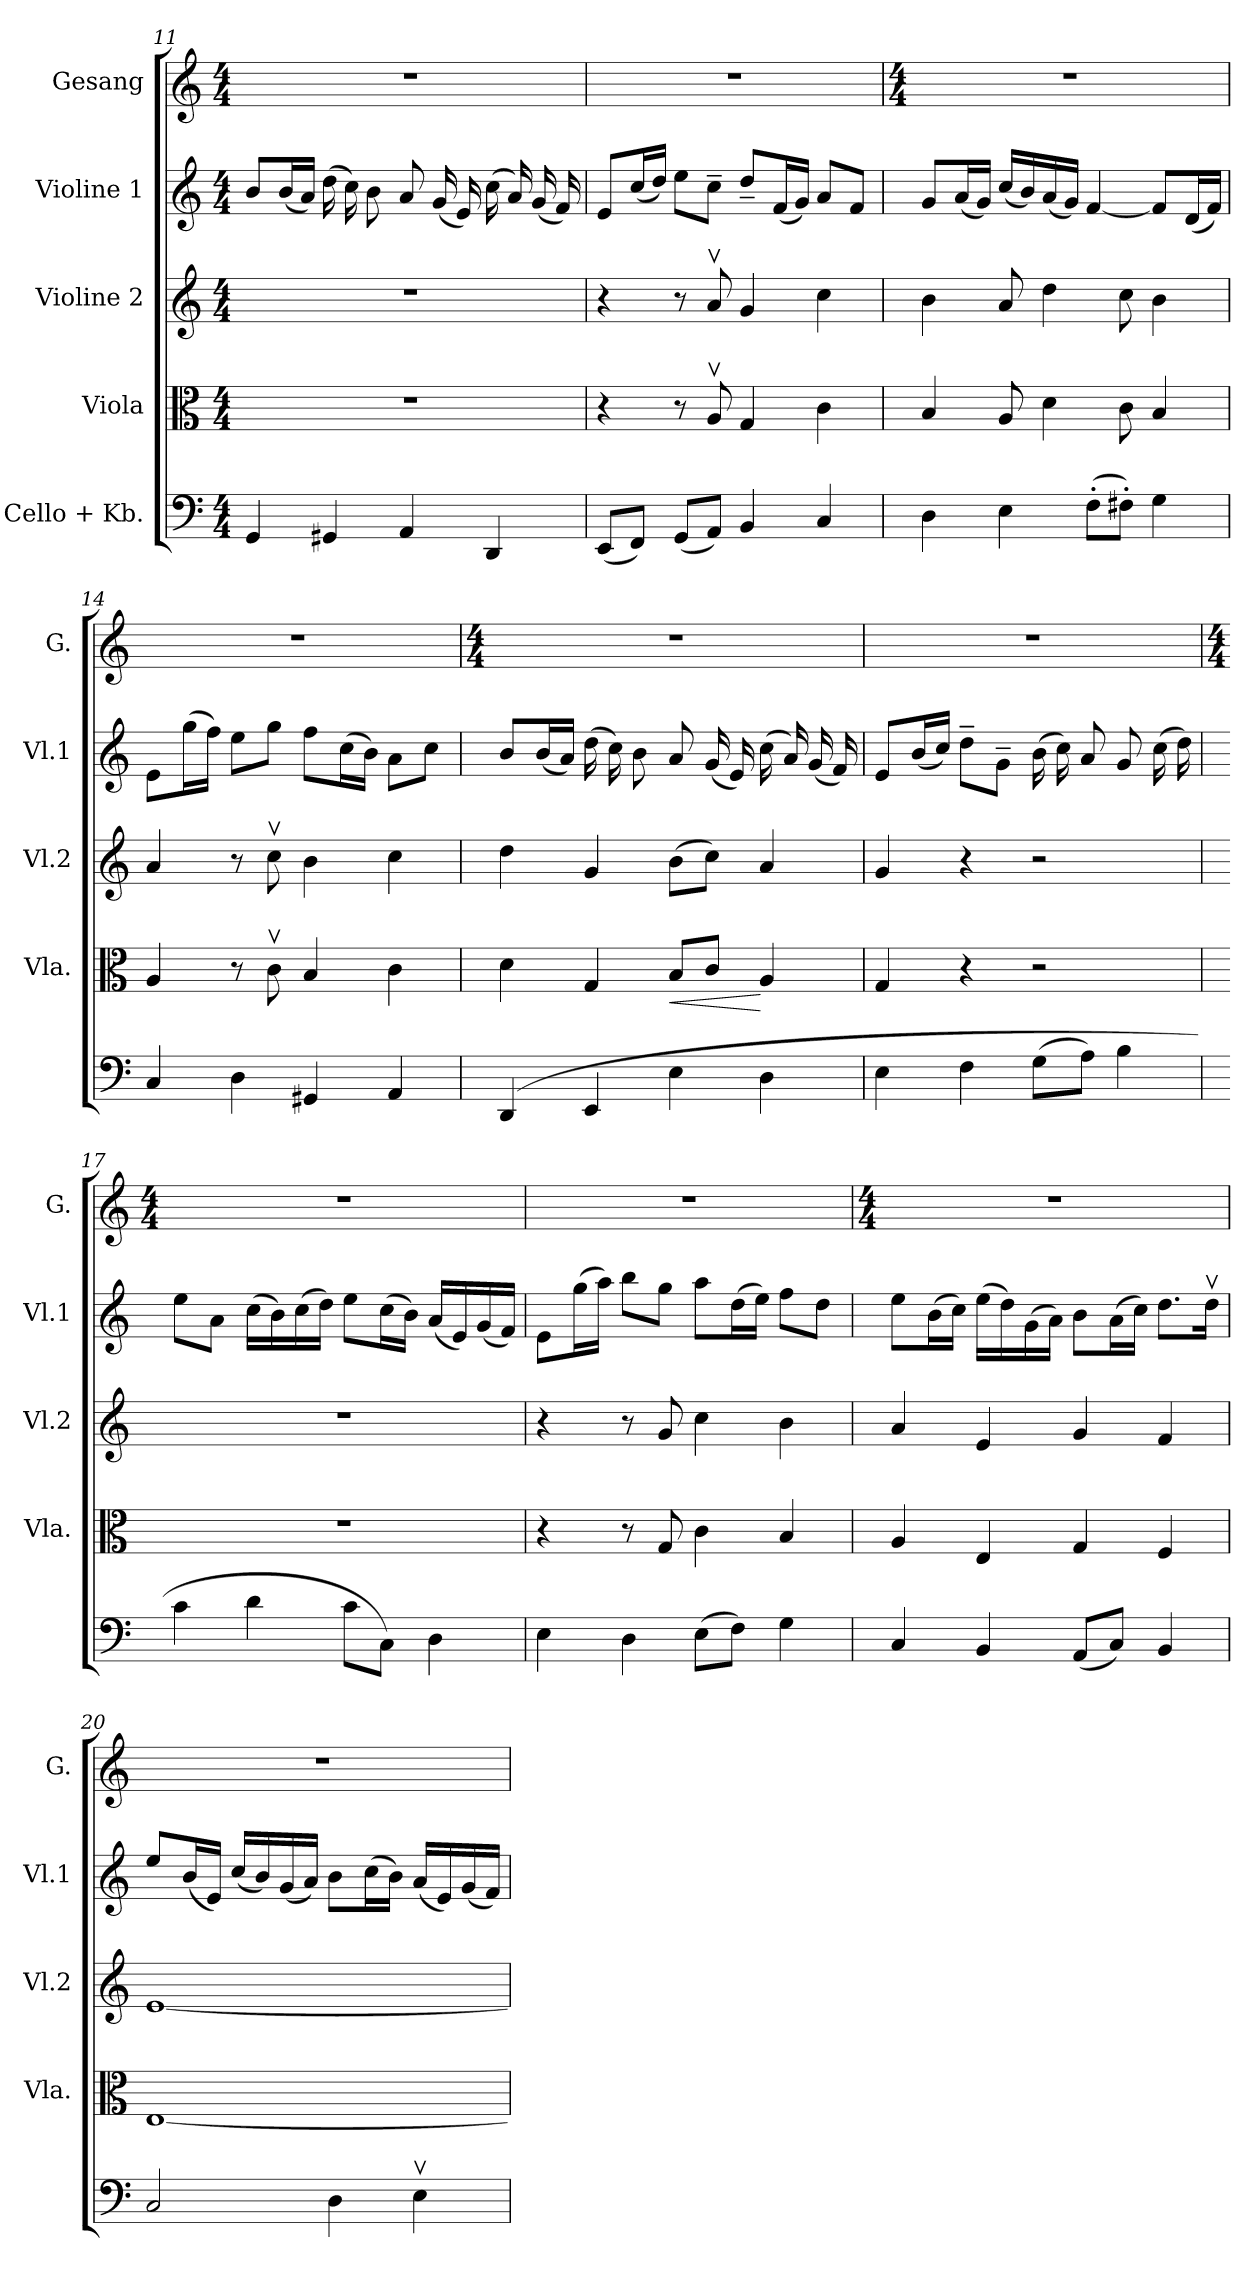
**kern	**kern	**dynam	**kern	**kern	**kern
*part5	*part4	*part4	*part3	*part2	*part1
*staff5	*staff4	*staff4	*staff3	*staff2	*staff1
*I"Cello + Kb.	*I"Viola	*	*I"Violine 2	*I"Violine 1	*I"Gesang
*	*I'Vla.	*	*I'Vl.2	*I'Vl.1	*I'G.
!!LO:LB:g=z
*clefF4	*clefC3	*	*clefG2	*clefG2	*clefG2
*k[]	*k[]	*	*k[]	*k[]	*k[]
*C:	*C:	*	*C:	*C:	*C:
*M4/4	*M4/4	*	*M4/4	*M4/4	*M4/4
=11	=11	=11	=11	=11	=11
4GG	1r	.	1r	8bL	1r
.	.	.	.	(<16bL	.
.	.	.	.	16aJJ)	.
4GG#X	.	.	.	(>16ddLL	.
.	.	.	.	16cc)	.
.	.	.	.	8bJ	.
4AA	.	.	.	8aL	.
.	.	.	.	(<16gL	.
.	.	.	.	16eJJ)	.
4DD	.	.	.	(<16ccLL	.
.	.	.	.	16a)	.
.	.	.	.	(<16g	.
.	.	.	.	16fJJ)	.
=12	=12	=12	=12	=12	=12
(<8EEL	4r	.	4r	8eL	1r
8FFJ)	.	.	.	(<16ccL	.
.	.	.	.	16ddJJ)	.
(<8GGL	8r	.	8r	8eeL	.
8AAJ)	8Av	.	8av	8cc~J	.
4BB	4G	.	4g	8dd~L	.
.	.	.	.	(<16fL	.
.	.	.	.	16gJJ)	.
4C	4c	.	4cc	8aL	.
.	.	.	.	8fJ	.
!!LO:LB:g=z
=13	=13	=13	=13	=13	=13
*	*	*	*	*	*M4/4
4D	4B	.	4b	8gL	1r
.	.	.	.	(<16aL	.
.	.	.	.	16gJJ)	.
4E	8A	.	8a	(<16ccLL	.
.	.	.	.	16b)	.
.	4d	.	4dd	(<16a	.
.	.	.	.	16gJJ)	.
(>8F'L	.	.	.	[4f	.
8F#X'J)	8c	.	8cc	.	.
4G	4B	.	4b	8fL]	.
.	.	.	.	(<16dL	.
.	.	.	.	16fJJ)	.
=14	=14	=14	=14	=14	=14
4C	4A	.	4a	8eL	1r
.	.	.	.	(>16ggL	.
.	.	.	.	16ffJJ)	.
4D	8r	.	8r	8eeL	.
.	8cv	.	8ccv	8ggJ	.
4GG#X	4B	.	4b	8ffL	.
.	.	.	.	(>16ccL	.
.	.	.	.	16bJJ)	.
4AA	4c	.	4cc	8aL	.
.	.	.	.	8ccJ	.
!!LO:LB:g=z
=15	=15	=15	=15	=15	=15
*	*	*	*	*	*M4/4
(<4DD	4d	.	4dd	8bL	1r
.	.	.	.	(<16bL	.
.	.	.	.	16aJJ)	.
4EE	4G	.	4g	(>16ddLL	.
.	.	.	.	16cc)	.
.	.	.	.	8bJ	.
!	!	!LO:HP:b	!	!	!
4E	8BL	<	(>8bL	8aL	.
.	8cJ	.	8ccJ)	(<16gL	.
.	.	.	.	16eJJ)	.
4D	4A	[	4a	(<16ccLL	.
.	.	.	.	16a)	.
.	.	.	.	(<16g	.
.	.	.	.	16fJJ)	.
=16	=16	=16	=16	=16	=16
4E	4G	.	4g	8eL	1r
.	.	.	.	(<16bL	.
.	.	.	.	16ccJJ)	.
4F	4r	.	4r	8dd~L	.
.	.	.	.	8g~J	.
(>8GL	2r	.	2r	(>16bLL	.
.	.	.	.	16cc)	.
8AJ)	.	.	.	8aJ	.
4B	.	.	.	8gL	.
.	.	.	.	(>16ccL	.
.	.	.	.	16ddJJ)	.
!!LO:LB:g=z
=17	=17	=17	=17	=17	=17
*	*	*	*	*	*M4/4
4c	1r	.	1r	8eeL	1r
.	.	.	.	8aJ	.
4d	.	.	.	(>16ccLL	.
.	.	.	.	16b)	.
.	.	.	.	(>16cc	.
.	.	.	.	16ddJJ)	.
8cL	.	.	.	8eeL	.
8CJ)	.	.	.	(>16ccL	.
.	.	.	.	16bJJ)	.
4D	.	.	.	(<16aLL	.
.	.	.	.	16e)	.
.	.	.	.	(<16g	.
.	.	.	.	16fJJ)	.
=18	=18	=18	=18	=18	=18
4E	4r	.	4r	8eL	1r
.	.	.	.	(>16ggL	.
.	.	.	.	16aaJJ)	.
4D	8r	.	8r	8bbL	.
.	8G	.	8g	8ggJ	.
(>8EL	4c	.	4cc	8aaL	.
8FJ)	.	.	.	(>16ddL	.
.	.	.	.	16eeJJ)	.
4G	4B	.	4b	8ffL	.
.	.	.	.	8ddJ	.
!!LO:LB:g=z
=19	=19	=19	=19	=19	=19
*	*	*	*	*	*M4/4
4C	4A	.	4a	8eeL	1r
.	.	.	.	(>16bL	.
.	.	.	.	16ccJJ)	.
4BB	4E	.	4e	(>16eeLL	.
.	.	.	.	16dd)	.
.	.	.	.	(>16g	.
.	.	.	.	16aJJ)	.
(<8AAL	4G	.	4g	8bL	.
8CJ)	.	.	.	(>16aL	.
.	.	.	.	16ccJJ)	.
4BB	4F	.	4f	8.ddL	.
.	.	.	.	16ddvJ	.
=20	=20	=20	=20	=20	=20
2C	[1E	.	[1e	8eeL	1r
.	.	.	.	(16bL	.
.	.	.	.	16eJJ)	.
.	.	.	.	(<16ccLL	.
.	.	.	.	16b)	.
.	.	.	.	(<16g	.
.	.	.	.	16aJJ)	.
4D	.	.	.	8bL	.
.	.	.	.	(>16ccL	.
.	.	.	.	16bJJ)	.
4Ev	.	.	.	(<16aLL	.
.	.	.	.	16e)	.
.	.	.	.	(<16g	.
.	.	.	.	16fJJ)	.
=	=	=	=	=	=
*-	*-	*-	*-	*-	*-
